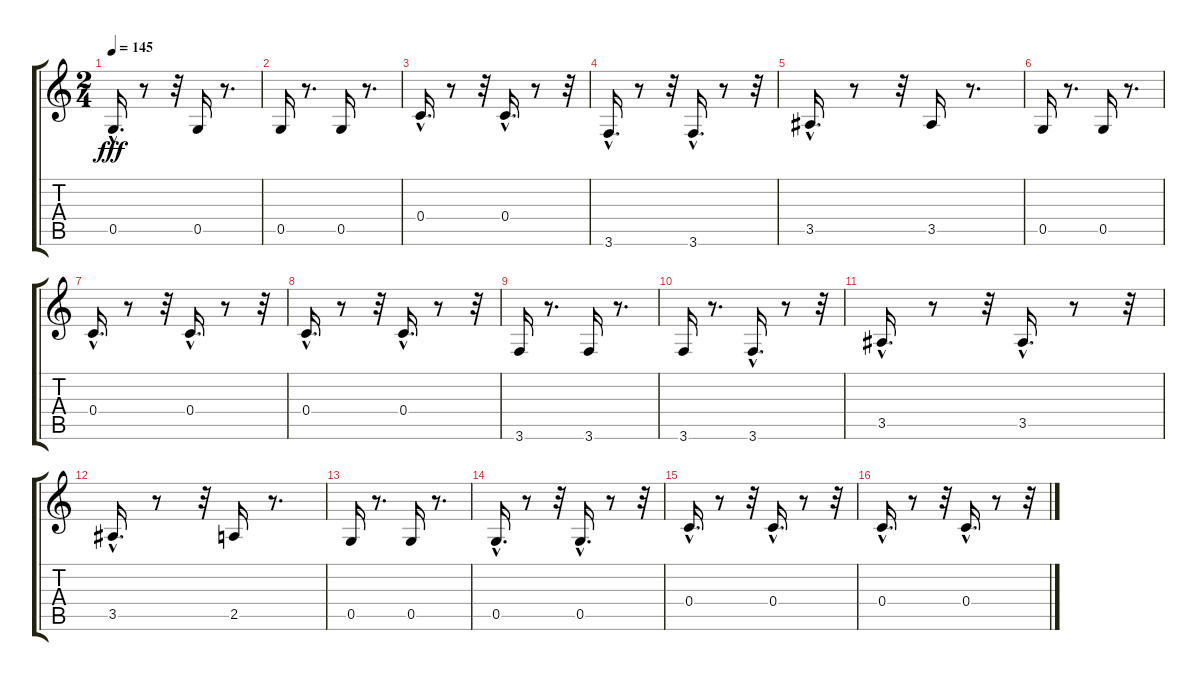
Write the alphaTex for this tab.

\track "" {instrument fretlessbass}
\staff {score tabs}
\tuning (D4 A3 F3 C3 G2 D2) {hide}
\ts (2 4)
\tempo 145
\clef g2
\ks c
0.5{hac}.16{d dy fff} r.8 r.32 0.5.16 r.8{d} |
0.5.16 r.8{d} 0.5.16 r.8{d} |
0.4{hac}.16{d} r.8 r.32 0.4{hac}.16{d} r.8 r.32 |
3.6{hac}.16{d} r.8 r.32 3.6{hac}.16{d} r.8 r.32 |
3.5{hac}.16{d} r.8 r.32 3.5.16 r.8{d} |
0.5.16 r.8{d} 0.5.16 r.8{d} |
0.4{hac}.16{d} r.8 r.32 0.4{hac}.16{d} r.8 r.32 |
0.4{hac}.16{d} r.8 r.32 0.4{hac}.16{d} r.8 r.32 |
3.6.16 r.8{d} 3.6.16 r.8{d} |
3.6.16 r.8{d} 3.6{hac}.16{d} r.8 r.32 |
3.5{hac}.16{d} r.8 r.32 3.5{hac}.16{d} r.8 r.32 |
3.5{hac}.16{d} r.8 r.32 2.5.16 r.8{d} |
0.5.16 r.8{d} 0.5.16 r.8{d} |
0.5{hac}.16{d} r.8 r.32 0.5{hac}.16{d} r.8 r.32 |
0.4{hac}.16{d} r.8 r.32 0.4{hac}.16{d} r.8 r.32 |
0.4{hac}.16{d} r.8 r.32 0.4{hac}.16{d} r.8 r.32
